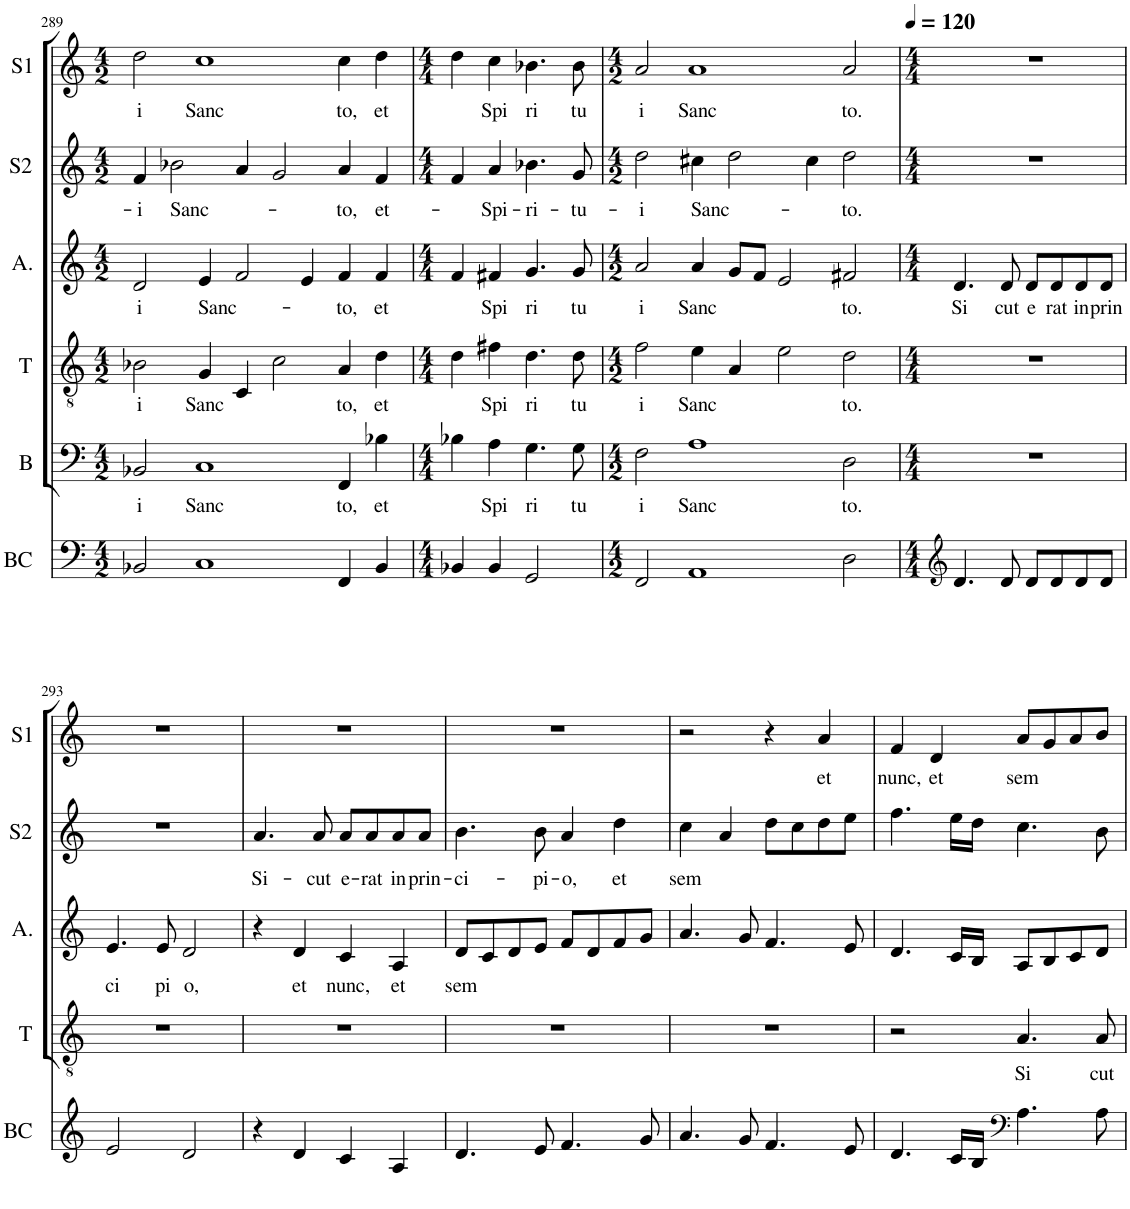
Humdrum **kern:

**kern	**kern	**text	**kern	**text	**kern	**text	**kern	**text	**kern	**text
*part6	*part5	*part5	*part4	*part4	*part3	*part3	*part2	*part2	*part1	*part1
*staff6	*staff5	*staff5	*staff4	*staff4	*staff3	*staff3	*staff2	*staff2	*staff1	*staff1
*I"BC	*I"B	*	*I"T	*	*I"Alto	*	*I"S2	*	*I"S1	*
*I'BC	*I'B	*	*I'T	*	*I'A.	*	*I'S2	*	*I'S1	*
!!LO:PB:g=z
*clefF4	*clefF4	*	*clefGv2	*	*clefG2	*	*clefG2	*	*clefG2	*
*k[]	*k[]	*	*k[]	*	*k[]	*	*k[]	*	*k[]	*
*M4/2	*M4/2	*	*M4/2	*	*M4/2	*	*M4/2	*	*M4/2	*
=289	=289	=289	=289	=289	=289	=289	=289	=289	=289	=289
!	!	!LO:LY:b	!	!LO:LY:b	!	!LO:LY:b	!	!LO:LY:b	!	!LO:LY:b
2BB-X/	2BB-X/	i	2B-X\	i	2d/	i	4f/	-i	2dd\	i
!	!	!	!	!	!	!	!	!LO:LY:b	!	!
.	.	.	.	.	.	.	2b-X\	Sanc-	.	.
!	!	!LO:LY:b	!	!LO:LY:b	!	!LO:LY:b	!	!	!	!LO:LY:b
1C	1C	Sanc	4G/	Sanc	4e/	Sanc-	.	.	1cc	Sanc
.	.	.	4C/	.	2f/	.	4a/	.	.	.
.	.	.	2c\	.	.	.	2g/	.	.	.
.	.	.	.	.	4e/	.	.	.	.	.
!	!	!LO:LY:b	!	!LO:LY:b	!	!LO:LY:b	!	!LO:LY:b	!	!LO:LY:b
4FF/	4FF/	to,	4A/	to,	4f/	-to,	4a/	-to,	4cc\	to,
!	!	!LO:LY:b	!	!LO:LY:b	!	!LO:LY:b	!	!LO:LY:b	!	!LO:LY:b
4BB-/	4B-X\	et	4d\	et	4f/	et	4f/	et-	4dd\	et
=290	=290	=290	=290	=290	=290	=290	=290	=290	=290	=290
*M4/4	*M4/4	*	*M4/4	*	*M4/4	*	*M4/4	*	*M4/4	*
4BB-X/	4B-X\	.	4d\	.	4f/	.	4f/	.	4dd\	.
!	!	!LO:LY:b	!	!LO:LY:b	!	!LO:LY:b	!	!LO:LY:b	!	!LO:LY:b
4BB-/	4A\	Spi	4f#X\	Spi	4f#X/	Spi	4a/	-Spi-	4cc\	Spi
!	!	!LO:LY:b	!	!LO:LY:b	!	!LO:LY:b	!	!LO:LY:b	!	!LO:LY:b
2GG/	4.G\	ri	4.d\	ri	4.g/	ri	4.b-X\	-ri-	4.b-X\	ri
!	!	!LO:LY:b	!	!LO:LY:b	!	!LO:LY:b	!	!LO:LY:b	!	!LO:LY:b
.	8G\	tu	8d\	tu	8g/	tu	8g/	-tu-	8b-\	tu
=291	=291	=291	=291	=291	=291	=291	=291	=291	=291	=291
*M4/2	*M4/2	*	*M4/2	*	*M4/2	*	*M4/2	*	*M4/2	*
!	!	!LO:LY:b	!	!LO:LY:b	!	!LO:LY:b	!	!LO:LY:b	!	!LO:LY:b
2FF/	2F\	i	2f\	i	2a/	i	2dd\	-i	2a/	i
!	!	!LO:LY:b	!	!LO:LY:b	!	!LO:LY:b	!	!LO:LY:b	!	!LO:LY:b
1AA	1A	Sanc	4e\	Sanc	4a/	Sanc	4cc#X\	Sanc-	1a	Sanc
.	.	.	4A/	.	8g/L	.	2dd\	.	.	.
.	.	.	.	.	8f/J	.	.	.	.	.
.	.	.	2e\	.	2e/	.	.	.	.	.
.	.	.	.	.	.	.	4cc#\	.	.	.
!	!	!LO:LY:b	!	!LO:LY:b	!	!LO:LY:b	!	!LO:LY:b	!	!LO:LY:b
2D\	2D\	to.	2d\	to.	2f#X/	to.	2dd\	-to.	2a/	to.
=292	=292	=292	=292	=292	=292	=292	=292	=292	=292	=292
*clefG2	*	*	*	*	*	*	*	*	*	*
*M4/4	*M4/4	*	*M4/4	*	*M4/4	*	*M4/4	*	*M4/4	*
*	*	*	*	*	*	*	*	*	*MM120	*
!	!	!	!	!	!	!LO:LY:b	!	!	!	!
4.d/	1r	.	1r	.	4.d/	Si	1r	.	1r	.
!	!	!	!	!	!	!LO:LY:b	!	!	!	!
8d/	.	.	.	.	8d/	cut	.	.	.	.
!	!	!	!	!	!	!LO:LY:b	!	!	!	!
8d/L	.	.	.	.	8d/L	e	.	.	.	.
!	!	!	!	!	!	!LO:LY:b	!	!	!	!
8d/	.	.	.	.	8d/	rat	.	.	.	.
!	!	!	!	!	!	!LO:LY:b	!	!	!	!
8d/	.	.	.	.	8d/	in	.	.	.	.
!	!	!	!	!	!	!LO:LY:b	!	!	!	!
8d/J	.	.	.	.	8d/J	prin	.	.	.	.
!!LO:LB:g=z
=293	=293	=293	=293	=293	=293	=293	=293	=293	=293	=293
!	!	!	!	!	!	!LO:LY:b	!	!	!	!
2e/	1r	.	1r	.	4.e/	ci	1r	.	1r	.
!	!	!	!	!	!	!LO:LY:b	!	!	!	!
.	.	.	.	.	8e/	pi	.	.	.	.
!	!	!	!	!	!	!LO:LY:b	!	!	!	!
2d/	.	.	.	.	2d/	o,	.	.	.	.
=294	=294	=294	=294	=294	=294	=294	=294	=294	=294	=294
!	!	!	!	!	!	!	!	!LO:LY:b	!	!
4r	1r	.	1r	.	4r	.	4.a/	Si-	1r	.
!	!	!	!	!	!	!LO:LY:b	!	!	!	!
4d/	.	.	.	.	4d/	et	.	.	.	.
!	!	!	!	!	!	!	!	!LO:LY:b	!	!
.	.	.	.	.	.	.	8a/	-cut	.	.
!	!	!	!	!	!	!LO:LY:b	!	!LO:LY:b	!	!
4c/	.	.	.	.	4c/	nunc,	8a/L	e-	.	.
!	!	!	!	!	!	!	!	!LO:LY:b	!	!
.	.	.	.	.	.	.	8a/	-rat	.	.
!	!	!	!	!	!	!LO:LY:b	!	!LO:LY:b	!	!
4A/	.	.	.	.	4A/	et	8a/	in	.	.
!	!	!	!	!	!	!	!	!LO:LY:b	!	!
.	.	.	.	.	.	.	8a/J	prin-	.	.
=295	=295	=295	=295	=295	=295	=295	=295	=295	=295	=295
!	!	!	!	!	!	!LO:LY:b	!	!LO:LY:b	!	!
4.d/	1r	.	1r	.	8d/L	sem	4.b\	-ci-	1r	.
.	.	.	.	.	8c/	.	.	.	.	.
.	.	.	.	.	8d/	.	.	.	.	.
!	!	!	!	!	!	!	!	!LO:LY:b	!	!
8e/	.	.	.	.	8e/J	.	8b\	-pi-	.	.
!	!	!	!	!	!	!	!	!LO:LY:b	!	!
4.f/	.	.	.	.	8f/L	.	4a/	-o,	.	.
.	.	.	.	.	8d/	.	.	.	.	.
!	!	!	!	!	!	!	!	!LO:LY:b	!	!
.	.	.	.	.	8f/	.	4dd\	et	.	.
8g/	.	.	.	.	8g/J	.	.	.	.	.
=296	=296	=296	=296	=296	=296	=296	=296	=296	=296	=296
!	!	!	!	!	!	!	!	!LO:LY:b	!	!
4.a/	1r	.	1r	.	4.a/	.	4cc\	sem	2r	.
.	.	.	.	.	.	.	4a/	.	.	.
8g/	.	.	.	.	8g/	.	.	.	.	.
4.f/	.	.	.	.	4.f/	.	8dd\L	.	4r	.
.	.	.	.	.	.	.	8cc\	.	.	.
!	!	!	!	!	!	!	!	!	!	!LO:LY:b
.	.	.	.	.	.	.	8dd\	.	4a/	et
8e/	.	.	.	.	8e/	.	8ee\J	.	.	.
=297	=297	=297	=297	=297	=297	=297	=297	=297	=297	=297
!	!	!	!	!	!	!	!	!	!	!LO:LY:b
4.d/	1r	.	2r	.	4.d/	.	4.ff\	.	4f/	nunc,
!	!	!	!	!	!	!	!	!	!	!LO:LY:b
.	.	.	.	.	.	.	.	.	4d/	et
16c/LL	.	.	.	.	16c/LL	.	16ee\LL	.	.	.
16B/JJ	.	.	.	.	16B/JJ	.	16dd\JJ	.	.	.
*clefF4	*	*	*	*	*	*	*	*	*	*
!	!	!	!	!LO:LY:b	!	!	!	!	!	!LO:LY:b
4.A\	.	.	4.A/	Si	8A/L	.	4.cc\	.	8a/L	sem
.	.	.	.	.	8B/	.	.	.	8g/	.
.	.	.	.	.	8c/	.	.	.	8a/	.
!	!	!	!	!LO:LY:b	!	!	!	!	!	!
8A\	.	.	8A/	cut	8d/J	.	8b\	.	8b/J	.
=	=	=	=	=	=	=	=	=	=	=
*-	*-	*-	*-	*-	*-	*-	*-	*-	*-	*-
